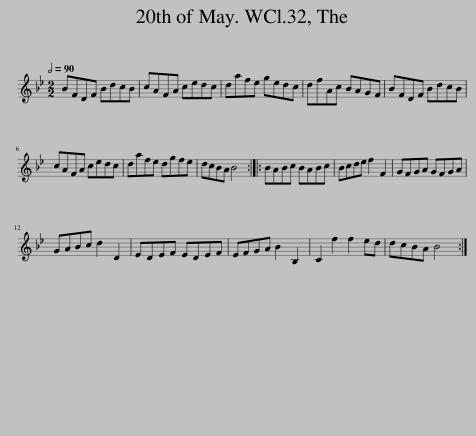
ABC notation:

X:1
L:1/8
Q:1/2=90
M:2/2
I:linebreak $
K:Bb
V:1 treble
V:1
 BFDF BdcB | cAFA cedc | dafe gedc | dfAc BAGF | BFDF BdcB |$ %5
 cAFA cedc | dafe dgfe | dcBA B4 :: BABc BABc | Bcde f2 F2 | %10
 GFGA GFGA |$ GABc d2 D2 | EDEF EDEF | EFGA B2 B,2 | C2 f2 f2 ed | %15
 dcBA B4 :| %16
